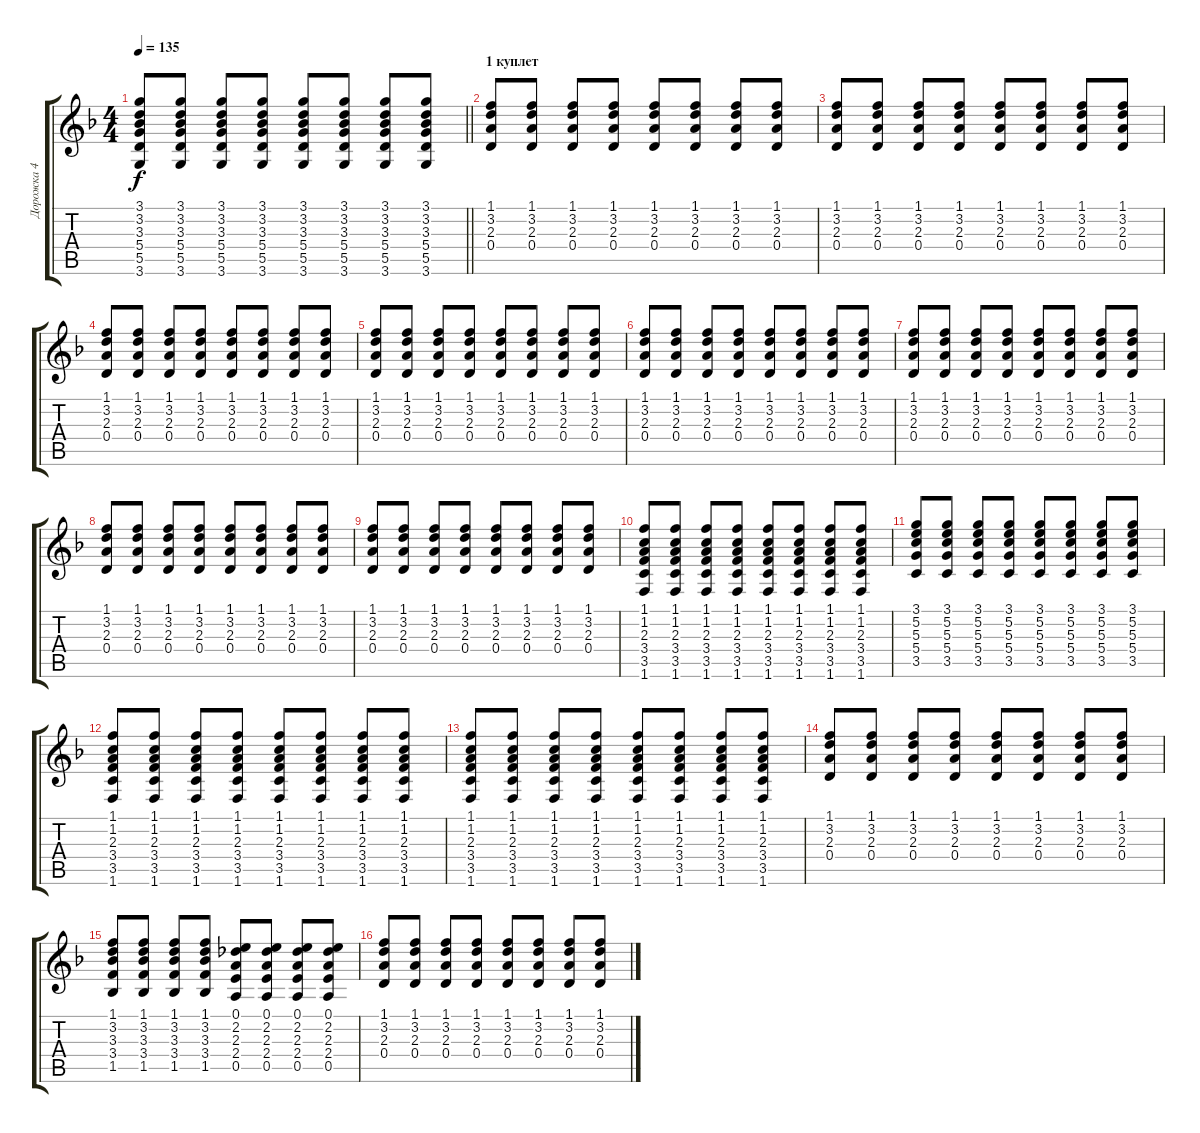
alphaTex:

\track ("Дорожка 4" "Дорожка 4") {instrument acousticguitarsteel}
\staff {score tabs}
\tuning (E4 B3 G3 D3 A2 E2) {hide}
\ts (4 4)
\tempo 135
\clef g2
\barLineRight lightlight
\ks dminor
(3.1 3.2 3.3 5.4 5.5 3.6).8{dy f} (3.1 3.2 3.3 5.4 5.5 3.6).8 (3.1 3.2 3.3 5.4 5.5 3.6).8 (3.1 3.2 3.3 5.4 5.5 3.6).8 (3.1 3.2 3.3 5.4 5.5 3.6).8 (3.1 3.2 3.3 5.4 5.5 3.6).8 (3.1 3.2 3.3 5.4 5.5 3.6).8 (3.1 3.2 3.3 5.4 5.5 3.6).8 |
\section ("" "1 куплет")
(1.1 3.2 2.3 0.4).8 (1.1 3.2 2.3 0.4).8 (1.1 3.2 2.3 0.4).8 (1.1 3.2 2.3 0.4).8 (1.1 3.2 2.3 0.4).8 (1.1 3.2 2.3 0.4).8 (1.1 3.2 2.3 0.4).8 (1.1 3.2 2.3 0.4).8 |
(1.1 3.2 2.3 0.4).8 (1.1 3.2 2.3 0.4).8 (1.1 3.2 2.3 0.4).8 (1.1 3.2 2.3 0.4).8 (1.1 3.2 2.3 0.4).8 (1.1 3.2 2.3 0.4).8 (1.1 3.2 2.3 0.4).8 (1.1 3.2 2.3 0.4).8 |
(1.1 3.2 2.3 0.4).8 (1.1 3.2 2.3 0.4).8 (1.1 3.2 2.3 0.4).8 (1.1 3.2 2.3 0.4).8 (1.1 3.2 2.3 0.4).8 (1.1 3.2 2.3 0.4).8 (1.1 3.2 2.3 0.4).8 (1.1 3.2 2.3 0.4).8 |
(1.1 3.2 2.3 0.4).8 (1.1 3.2 2.3 0.4).8 (1.1 3.2 2.3 0.4).8 (1.1 3.2 2.3 0.4).8 (1.1 3.2 2.3 0.4).8 (1.1 3.2 2.3 0.4).8 (1.1 3.2 2.3 0.4).8 (1.1 3.2 2.3 0.4).8 |
(1.1 3.2 2.3 0.4).8 (1.1 3.2 2.3 0.4).8 (1.1 3.2 2.3 0.4).8 (1.1 3.2 2.3 0.4).8 (1.1 3.2 2.3 0.4).8 (1.1 3.2 2.3 0.4).8 (1.1 3.2 2.3 0.4).8 (1.1 3.2 2.3 0.4).8 |
(1.1 3.2 2.3 0.4).8 (1.1 3.2 2.3 0.4).8 (1.1 3.2 2.3 0.4).8 (1.1 3.2 2.3 0.4).8 (1.1 3.2 2.3 0.4).8 (1.1 3.2 2.3 0.4).8 (1.1 3.2 2.3 0.4).8 (1.1 3.2 2.3 0.4).8 |
(1.1 3.2 2.3 0.4).8 (1.1 3.2 2.3 0.4).8 (1.1 3.2 2.3 0.4).8 (1.1 3.2 2.3 0.4).8 (1.1 3.2 2.3 0.4).8 (1.1 3.2 2.3 0.4).8 (1.1 3.2 2.3 0.4).8 (1.1 3.2 2.3 0.4).8 |
(1.1 3.2 2.3 0.4).8 (1.1 3.2 2.3 0.4).8 (1.1 3.2 2.3 0.4).8 (1.1 3.2 2.3 0.4).8 (1.1 3.2 2.3 0.4).8 (1.1 3.2 2.3 0.4).8 (1.1 3.2 2.3 0.4).8 (1.1 3.2 2.3 0.4).8 |
(1.1 1.2 2.3 3.4 3.5 1.6).8 (1.1 1.2 2.3 3.4 3.5 1.6).8 (1.1 1.2 2.3 3.4 3.5 1.6).8 (1.1 1.2 2.3 3.4 3.5 1.6).8 (1.1 1.2 2.3 3.4 3.5 1.6).8 (1.1 1.2 2.3 3.4 3.5 1.6).8 (1.1 1.2 2.3 3.4 3.5 1.6).8 (1.1 1.2 2.3 3.4 3.5 1.6).8 |
(3.1 5.2 5.3 5.4 3.5).8 (3.1 5.2 5.3 5.4 3.5).8 (3.1 5.2 5.3 5.4 3.5).8 (3.1 5.2 5.3 5.4 3.5).8 (3.1 5.2 5.3 5.4 3.5).8 (3.1 5.2 5.3 5.4 3.5).8 (3.1 5.2 5.3 5.4 3.5).8 (3.1 5.2 5.3 5.4 3.5).8 |
(1.1 1.2 2.3 3.4 3.5 1.6).8 (1.1 1.2 2.3 3.4 3.5 1.6).8 (1.1 1.2 2.3 3.4 3.5 1.6).8 (1.1 1.2 2.3 3.4 3.5 1.6).8 (1.1 1.2 2.3 3.4 3.5 1.6).8 (1.1 1.2 2.3 3.4 3.5 1.6).8 (1.1 1.2 2.3 3.4 3.5 1.6).8 (1.1 1.2 2.3 3.4 3.5 1.6).8 |
(1.1 1.2 2.3 3.4 3.5 1.6).8 (1.1 1.2 2.3 3.4 3.5 1.6).8 (1.1 1.2 2.3 3.4 3.5 1.6).8 (1.1 1.2 2.3 3.4 3.5 1.6).8 (1.1 1.2 2.3 3.4 3.5 1.6).8 (1.1 1.2 2.3 3.4 3.5 1.6).8 (1.1 1.2 2.3 3.4 3.5 1.6).8 (1.1 1.2 2.3 3.4 3.5 1.6).8 |
(1.1 3.2 2.3 0.4).8 (1.1 3.2 2.3 0.4).8 (1.1 3.2 2.3 0.4).8 (1.1 3.2 2.3 0.4).8 (1.1 3.2 2.3 0.4).8 (1.1 3.2 2.3 0.4).8 (1.1 3.2 2.3 0.4).8 (1.1 3.2 2.3 0.4).8 |
(1.1 3.2 3.3 3.4 1.5).8 (1.1 3.2 3.3 3.4 1.5).8 (1.1 3.2 3.3 3.4 1.5).8 (1.1 3.2 3.3 3.4 1.5).8 (0.1 2.2 2.3 2.4 0.5).8 (0.1 2.2 2.3 2.4 0.5).8 (0.1 2.2 2.3 2.4 0.5).8 (0.1 2.2 2.3 2.4 0.5).8 |
(1.1 3.2 2.3 0.4).8 (1.1 3.2 2.3 0.4).8 (1.1 3.2 2.3 0.4).8 (1.1 3.2 2.3 0.4).8 (1.1 3.2 2.3 0.4).8 (1.1 3.2 2.3 0.4).8 (1.1 3.2 2.3 0.4).8 (1.1 3.2 2.3 0.4).8
